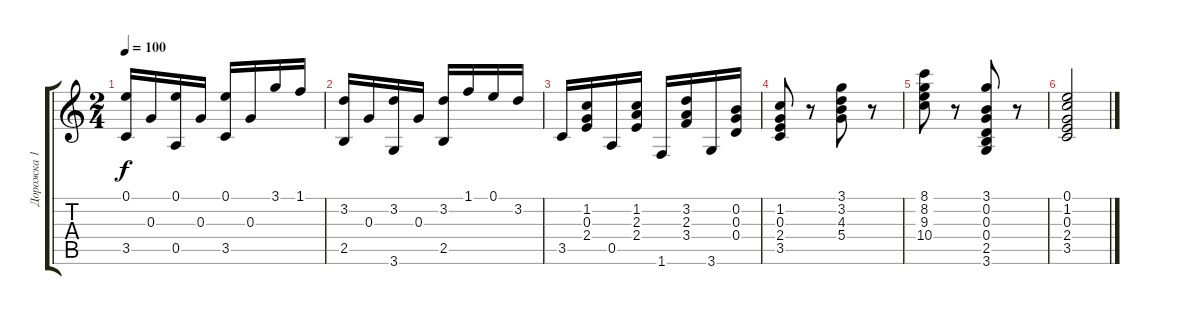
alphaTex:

\track ("Дорожка 1" "Дорожка 1") {instrument acousticguitarnylon}
\staff {score tabs}
\tuning (E4 B3 G3 D3 A2 E2) {hide}
\ts (2 4)
\tempo 100
\clef g2
\ks c
(0.1 3.5).16{dy f} 0.3.16 (0.1 0.5).16 0.3.16 (0.1 3.5).16 0.3.16 3.1.16 1.1.16 |
(3.2 2.5).16 0.3.16 (3.2 3.6).16 0.3.16 (3.2 2.5).16 1.1.16 0.1.16 3.2.16 |
3.5.16 (1.2 0.3 2.4).16 0.5.16 (1.2 2.3 2.4).16 1.6.16 (3.2 2.3 3.4).16 3.6.16 (0.2 0.3 0.4).16 |
(1.2 0.3 2.4 3.5).8 r.8 (3.1 3.2 4.3 5.4).8 r.8 |
(8.1 8.2 9.3 10.4).8 r.8 (3.1 0.2 0.3 0.4 2.5 3.6).8 r.8 |
(0.1 1.2 0.3 2.4 3.5).2
